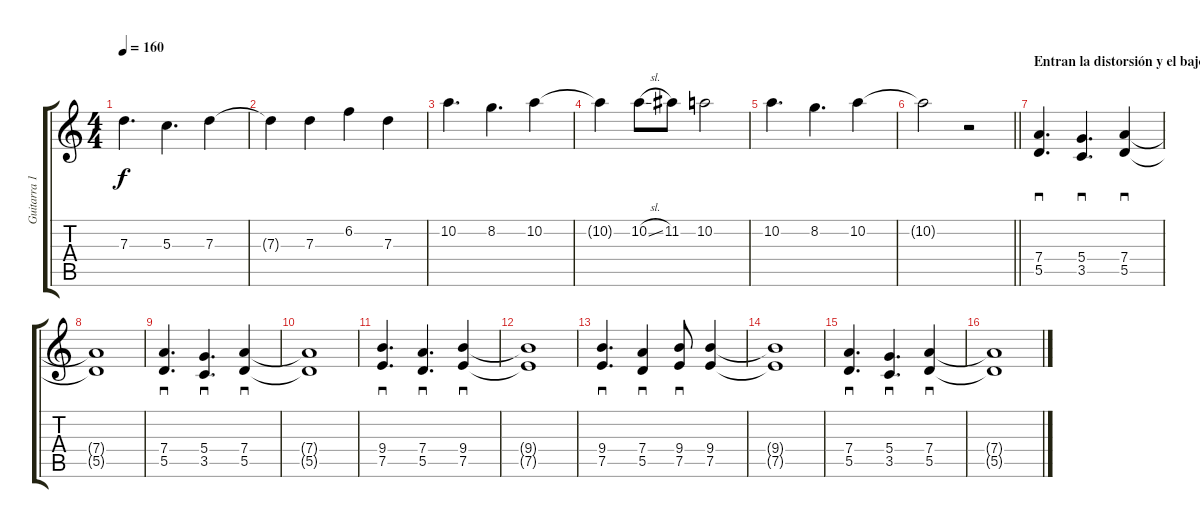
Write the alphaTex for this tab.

\track ("Guitarra 1" "Guitarra 1") {instrument distortionguitar}
\staff {score tabs}
\tuning (E4 B3 G3 D3 A2 E2) {hide}
\ts (4 4)
\tempo 160
\clef g2
\ks c
7.3.4{d dy f volume 9} 5.3.4{d} 7.3.4 |
7.3{t}.4 7.3.4{volume 14} 6.2.4 7.3.4 |
10.2.4{d volume 9} 8.2.4{d} 10.2.4 |
10.2{t}.4{volume 14} 10.2{sl}.8 11.2.8 10.2.2 |
10.2.4{d volume 9} 8.2.4{d} 10.2.4 |
\barLineRight lightlight
10.2{t}.2{volume 14} r.2 |
\section ("" "Entran la distorsión y el bajo...")
(7.4 5.5).4{d sd instrument distortionguitar} (5.4 3.5).4{d sd} (7.4 5.5).4{sd} |
(7.4{t} 5.5{t}).1 |
(7.4 5.5).4{d sd} (5.4 3.5).4{d sd} (7.4 5.5).4{sd} |
(7.4{t} 5.5{t}).1 |
(9.4 7.5).4{d sd} (7.4 5.5).4{d sd} (9.4 7.5).4{sd} |
(9.4{t} 7.5{t}).1 |
(9.4 7.5).4{d sd} (7.4 5.5).4{sd} (9.4 7.5).8{sd} (9.4 7.5).4 |
(9.4{t} 7.5{t}).1 |
(7.4 5.5).4{d sd} (5.4 3.5).4{d sd} (7.4 5.5).4{sd} |
(7.4{t} 5.5{t}).1
